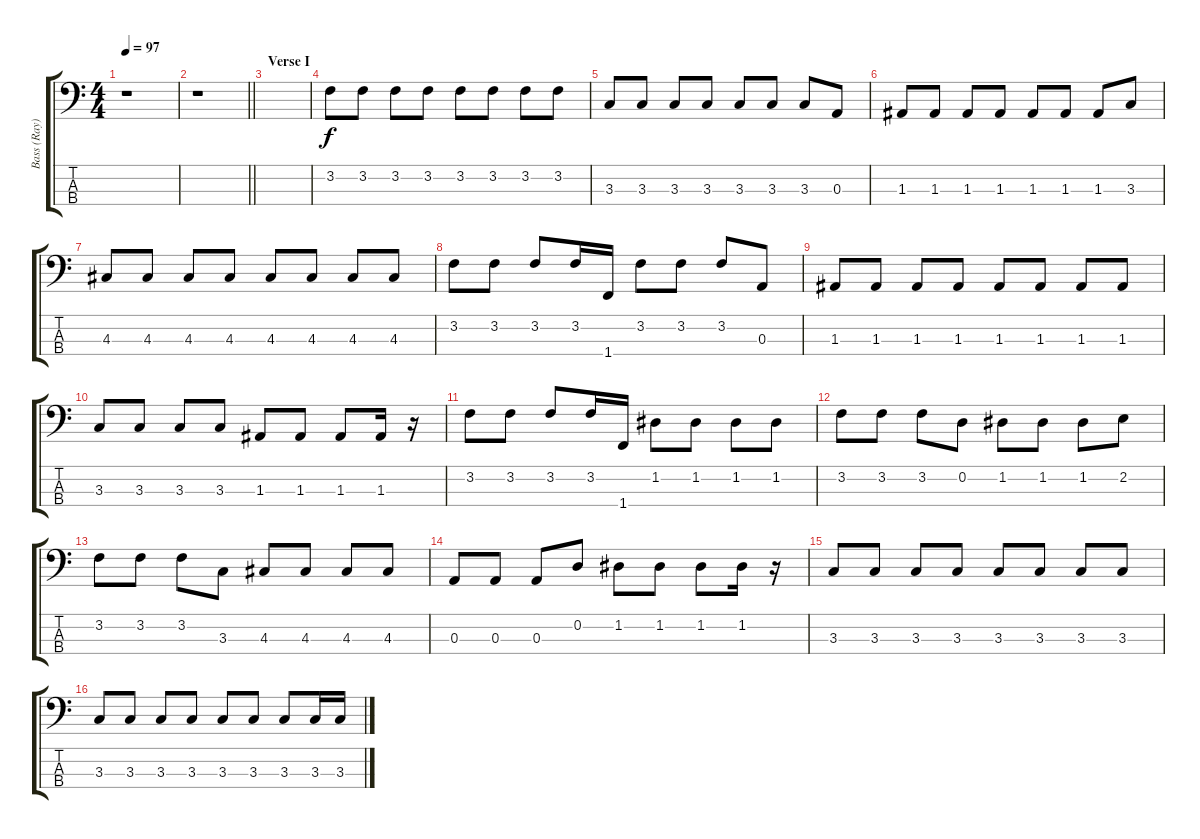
\track ("Bass (Ray)" "Bass (Ray)") {instrument electricbassfinger}
\staff {score tabs}
\tuning (G2 D2 A1 E1) {hide}
\ts (4 4)
\tempo 97
\clef f4
\ks c
r.1{dy f instrument electricbassfinger} |
\barLineRight lightlight
r.1 |
\section ("" "Verse I")
|
3.2.8 3.2.8 3.2.8 3.2.8 3.2.8 3.2.8 3.2.8 3.2.8 |
3.3.8 3.3.8 3.3.8 3.3.8 3.3.8 3.3.8 3.3.8 0.3.8 |
1.3.8 1.3.8 1.3.8 1.3.8 1.3.8 1.3.8 1.3.8 3.3.8 |
4.3.8 4.3.8 4.3.8 4.3.8 4.3.8 4.3.8 4.3.8 4.3.8 |
3.2.8 3.2.8 3.2.8 3.2.16 1.4.16 3.2.8 3.2.8 3.2.8 0.3.8 |
1.3.8 1.3.8 1.3.8 1.3.8 1.3.8 1.3.8 1.3.8 1.3.8 |
3.3.8 3.3.8 3.3.8 3.3.8 1.3.8 1.3.8 1.3.8 1.3.16 r.16 |
3.2.8 3.2.8 3.2.8 3.2.16 1.4.16 1.2.8 1.2.8 1.2.8 1.2.8 |
3.2.8 3.2.8 3.2.8 0.2.8 1.2.8 1.2.8 1.2.8 2.2.8 |
3.2.8 3.2.8 3.2.8 3.3.8 4.3.8 4.3.8 4.3.8 4.3.8 |
0.3.8 0.3.8 0.3.8 0.2.8 1.2.8 1.2.8 1.2.8 1.2.16 r.16 |
3.3.8 3.3.8 3.3.8 3.3.8 3.3.8 3.3.8 3.3.8 3.3.8 |
3.3.8 3.3.8 3.3.8 3.3.8 3.3.8 3.3.8 3.3.8 3.3.16 3.3.16
